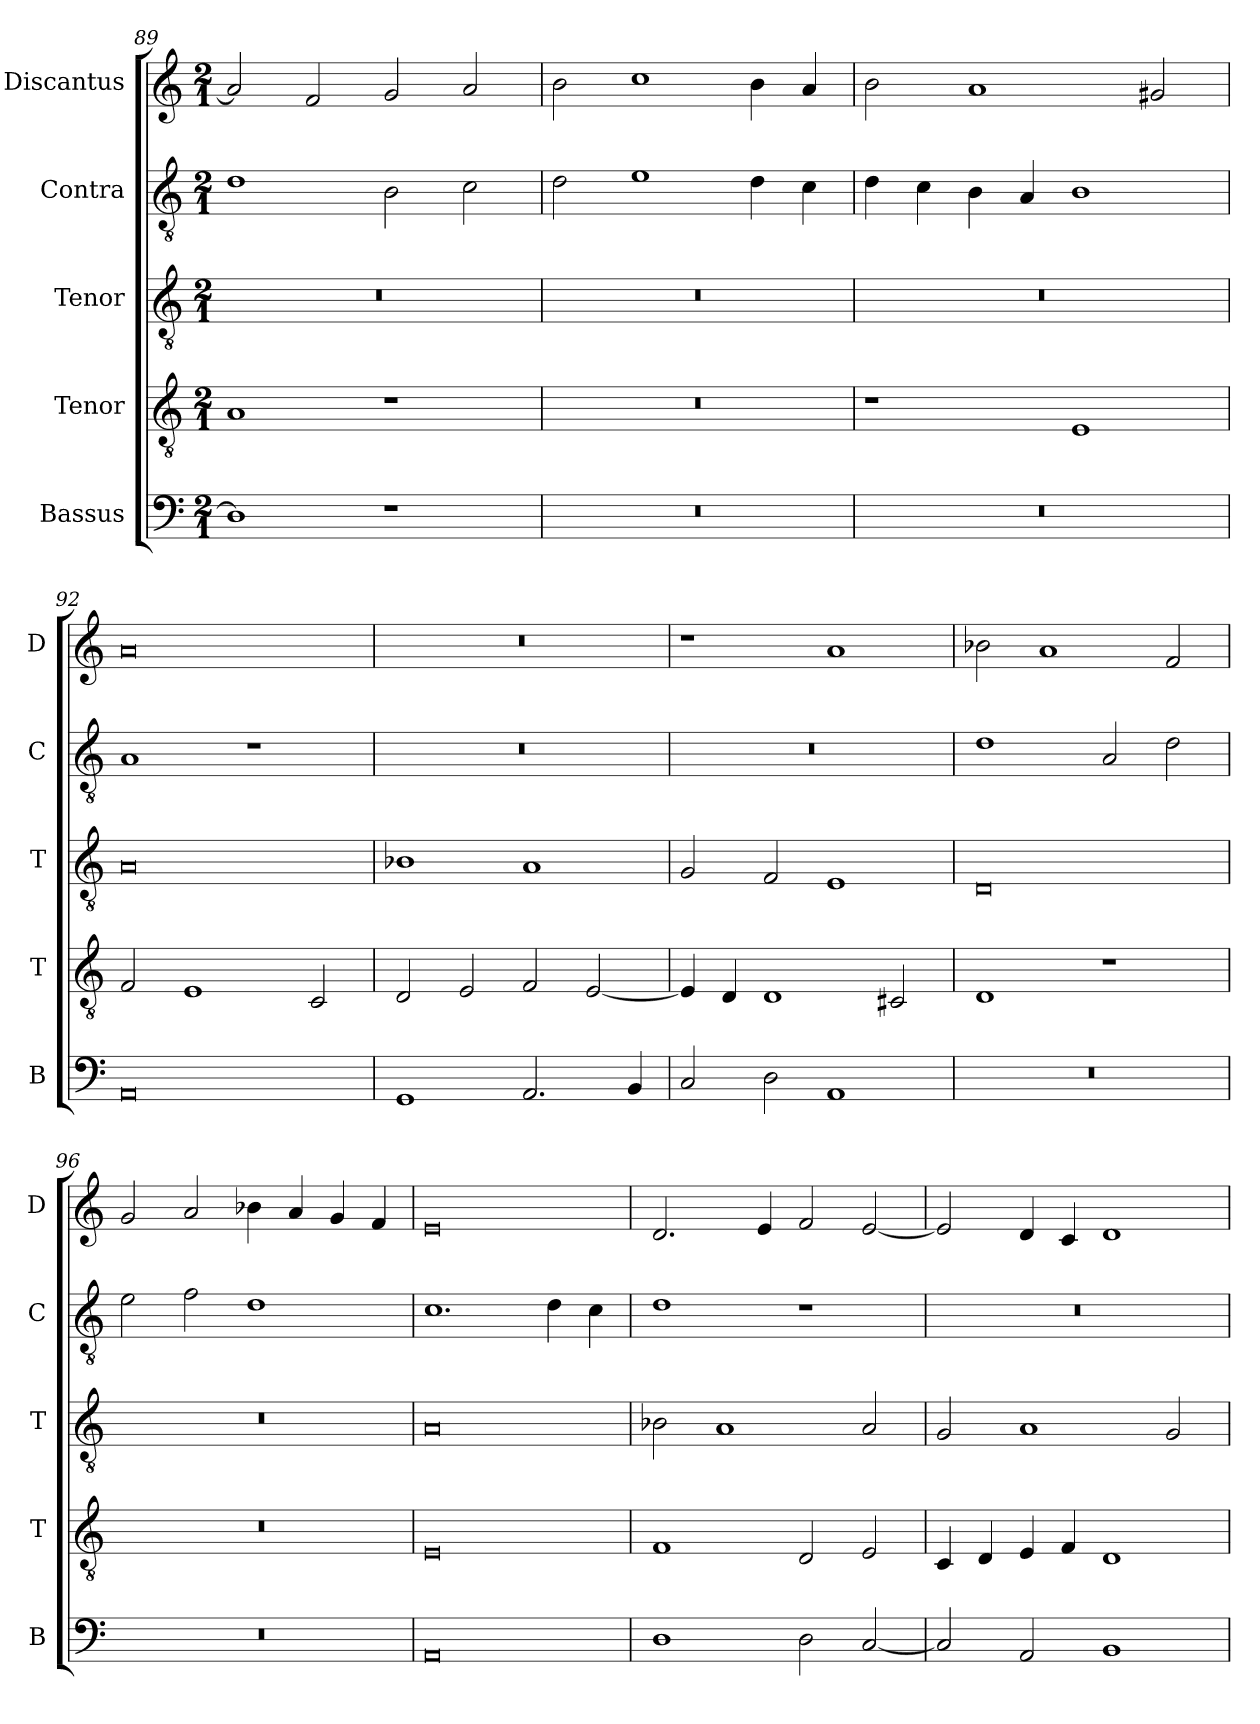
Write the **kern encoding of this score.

**kern	**kern	**kern	**kern	**kern
*part5	*part4	*part3	*part2	*part1
*staff5	*staff4	*staff3	*staff2	*staff1
*I"Bassus	*I"Tenor	*I"Tenor	*I"Contra	*I"Discantus
*I'B	*I'T	*I'T	*I'C	*I'D
*clefF4	*clefGv2	*clefGv2	*clefGv2	*clefG2
*k[]	*k[]	*k[]	*k[]	*k[]
*M2/1	*M2/1	*M2/1	*M2/1	*M2/1
=89	=89	=89	=89	=89
1D]	1A	0r	1d	2a/]
.	.	.	.	2f/
1r	1r	.	2B\	2g/
.	.	.	2c\	2a/
=90	=90	=90	=90	=90
0r	0r	0r	2d\	2b\
.	.	.	1e	1cc
.	.	.	4d\	4b\
.	.	.	4c\	4a/
=91	=91	=91	=91	=91
0r	1r	0r	4d\	2b\
.	.	.	4c\	.
.	.	.	4B\	1a
.	.	.	4A/	.
.	1E	.	1B	.
.	.	.	.	2g#X/
=92	=92	=92	=92	=92
0AA	2F/	0A	1A	0a
.	1E	.	.	.
.	.	.	1r	.
.	2C/	.	.	.
=93	=93	=93	=93	=93
1GG	2D/	1B-X	0r	0r
.	2E/	.	.	.
2.AA/	2F/	1A	.	.
.	[2E/	.	.	.
4BB/	.	.	.	.
=94	=94	=94	=94	=94
2C/	4E/]	2G/	0r	1r
.	4D/	.	.	.
2D\	1D	2F/	.	.
1AA	.	1E	.	1a
.	2C#X/	.	.	.
=95	=95	=95	=95	=95
0r	1D	0D	1d	2b-X\
.	.	.	.	1a
.	1r	.	2A/	.
.	.	.	2d\	2f/
=96	=96	=96	=96	=96
0r	0r	0r	2e\	2g/
.	.	.	2f\	2a/
.	.	.	1d	4b-X\
.	.	.	.	4a/
.	.	.	.	4g/
.	.	.	.	4f/
=97	=97	=97	=97	=97
0AA	0E	0A	1.c	0e
.	.	.	4d\	.
.	.	.	4c\	.
=98	=98	=98	=98	=98
1D	1F	2B-X\	1d	2.d/
.	.	1A	.	.
.	.	.	.	4e/
2D\	2D/	.	1r	2f/
[2C/	2E/	2A/	.	[2e/
=99	=99	=99	=99	=99
2C/]	4C/	2G/	0r	2e/]
.	4D/	.	.	.
2AA/	4E/	1A	.	4d/
.	4F/	.	.	4c/
1BB	1D	.	.	1d
.	.	2G/	.	.
=	=	=	=	=
*-	*-	*-	*-	*-
